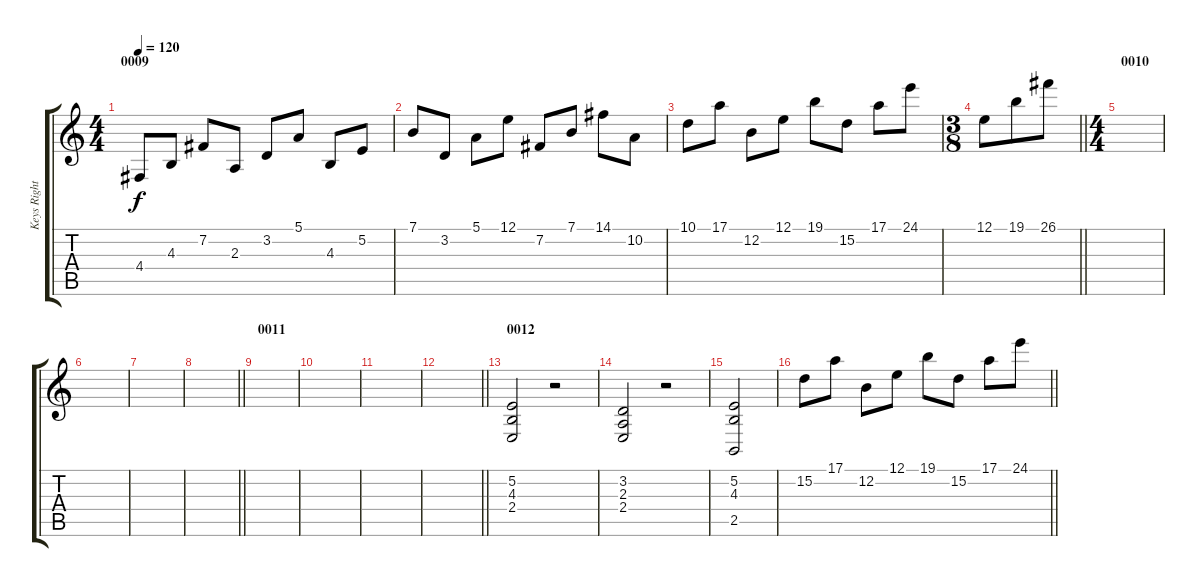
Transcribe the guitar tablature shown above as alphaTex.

\track ("Keys Right" "Keys Right") {instrument fx1rain}
\staff {score tabs}
\tuning (E4 B3 G3 D3 A2 E2) {hide}
\ts (4 4)
\section ("" "0009")
\tempo 120
\clef g2
\ks c
4.4.8{dy f} 4.3.8 7.2.8 2.3.8 3.2.8 5.1.8 4.3.8 5.2.8 |
7.1.8 3.2.8 5.1.8 12.1.8 7.2.8 7.1.8 14.1.8 10.2.8 |
10.1.8 17.1.8 12.2.8 12.1.8 19.1.8 15.2.8 17.1.8 24.1.8 |
\ts (3 8)
\barLineRight lightlight
12.1.8 19.1.8 26.1.8 |
\ts (4 4)
\section ("" "0010")
|
|
|
\barLineRight lightlight
|
\section ("" "0011")
|
|
|
\barLineRight lightlight
|
\section ("" "0012")
(5.2 4.3 2.4).2 r.2 |
(3.2 2.3 2.4).2 r.2 |
(5.2 4.3 2.5).2 |
\barLineRight lightlight
15.2.8 17.1.8 12.2.8 12.1.8 19.1.8 15.2.8 17.1.8 24.1.8
